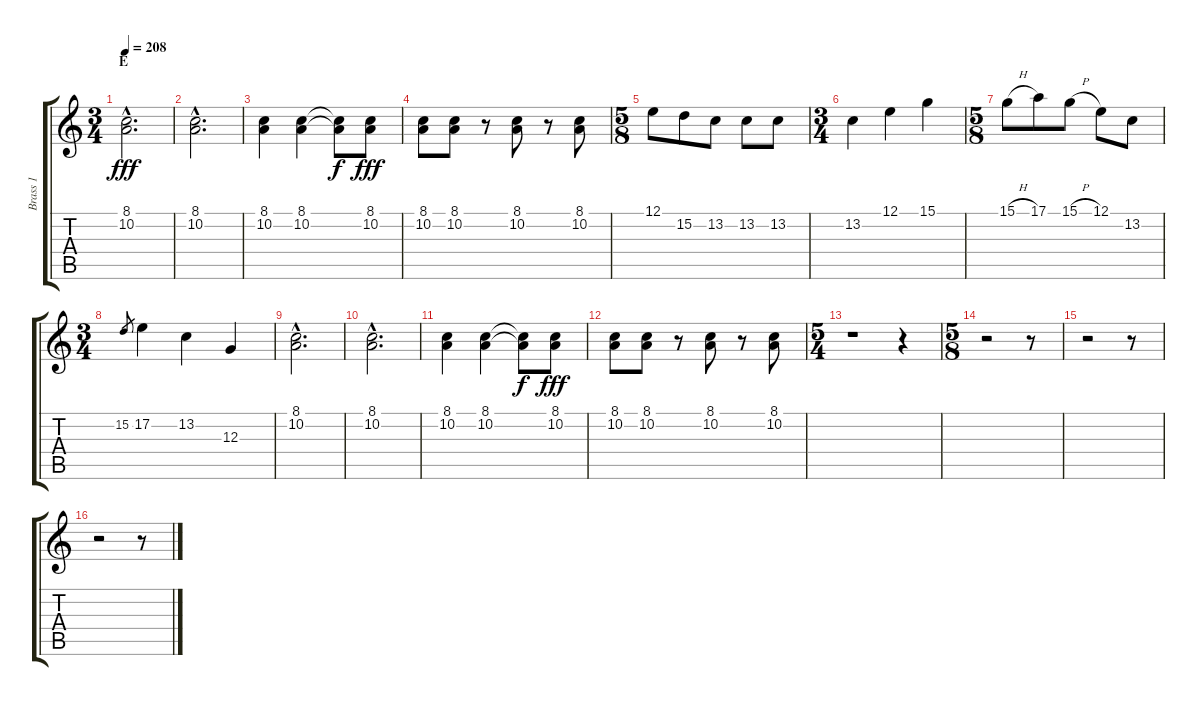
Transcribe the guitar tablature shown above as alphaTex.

\track ("Brass 1" "Brass 1") {instrument brasssection}
\staff {score tabs}
\tuning (E4 B3 G3 D3 A2 E2) {hide}
\ts (3 4)
\section ("" "E")
\tempo 208
\clef g2
\ks c
(8.1{hac} 10.2{hac}).2{d dy fff volume 10} |
(8.1{hac} 10.2{hac}).2{d} |
(8.1 10.2).4 (8.1 10.2).4 (8.1{t} 10.2{t}).8{dy f} (8.1 10.2).8{dy fff} |
(8.1 10.2).8 (8.1 10.2).8 r.8 (8.1 10.2).8 r.8 (8.1 10.2).8 |
\ts (5 8)
12.1.8{volume 13} 15.2.8 13.2.8 13.2.8 13.2.8 |
\ts (3 4)
13.2.4 12.1.4 15.1.4 |
\ts (5 8)
15.1{h}.8 17.1.8 15.1{h}.8 12.1.8 13.2.8 |
\ts (3 4)
15.2.8{gr} 17.2.4 13.2.4 12.3.4 |
(8.1{hac} 10.2{hac}).2{d volume 10} |
(8.1{hac} 10.2{hac}).2{d} |
(8.1 10.2).4 (8.1 10.2).4 (8.1{t} 10.2{t}).8{dy f} (8.1 10.2).8{dy fff} |
(8.1 10.2).8 (8.1 10.2).8 r.8 (8.1 10.2).8 r.8 (8.1 10.2).8 |
\ts (5 4)
r.1 r.4 |
\ts (5 8)
r.2 r.8 |
r.2 r.8 |
r.2 r.8
